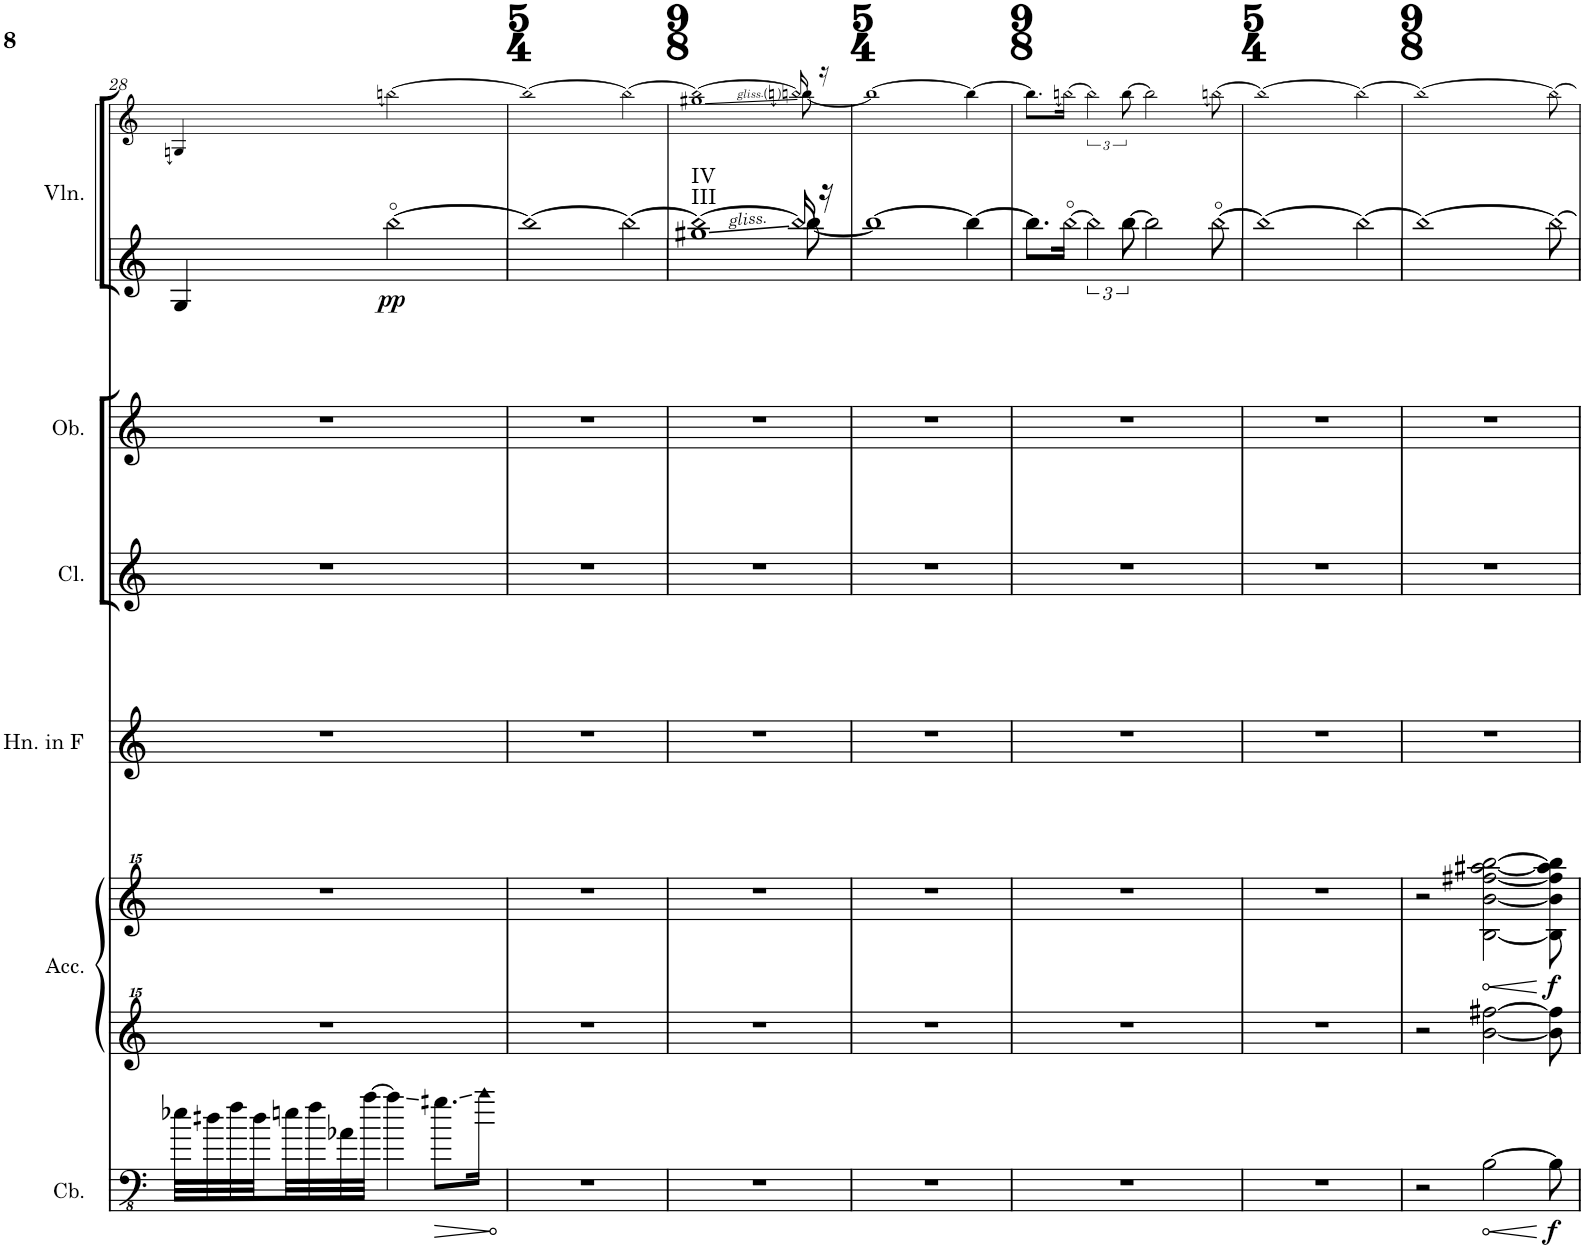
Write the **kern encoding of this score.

**kern	**dynam	**kern	**kern	**dynam	**kern	**kern	**kern	**kern	**kern	**dynam
*part6	*part6	*part5	*part5	*part5	*part4	*part3	*part2	*part1	*part1	*part1
*staff8	*staff8	*staff7	*staff6	*staff6/7	*staff5	*staff4	*staff3	*staff2	*staff1	*staff1/2
*I"Contrabass	*	*I"Accordion	*	*	*I"Horn in F	*I"Clarinet	*I"Oboe	*I"Solo Violin	*	*
*I'Cb.	*	*I'Acc.	*	*	*I'Hn. in F	*I'Cl.	*I'Ob.	*I'Vln.	*	*
!!LO:PB:g=z
*clefFv4	*	*clefG^^2	*clefG^^2	*	*clefG2	*clefG2	*clefG2	*clefG2	*clefG2	*
*Trd7c12	*	*	*	*	*Trd4c7	*Trd1c2	*	*	*	*
*k[]	*	*k[]	*k[]	*	*k[]	*k[]	*k[]	*k[]	*k[]	*
*M3/4	*	*M3/4	*M3/4	*	*M3/4	*M3/4	*M3/4	*M3/4	*M3/4	*
=28	=28	=28	=28	=28	=28	=28	=28	=28	=28	=28
32e-X\LLL	.	2.r	2.r	.	2.r	2.r	2.r	4G/	4Gn/	.
32dn\	.	.	.	.	.	.	.	.	.	.
32f\	.	.	.	.	.	.	.	.	.	.
32d\	.	.	.	.	.	.	.	.	.	.
32en\	.	.	.	.	.	.	.	.	.	.
32f\	.	.	.	.	.	.	.	.	.	.
32A-X\	.	.	.	.	.	.	.	.	.	.
[32a\JJJ	.	.	.	.	.	.	.	.	.	.
!	!	!	!	!	!	!	!	!LO:N:head=diamond	!LO:N:head=diamond	!LO:DY:b=2
4a\]	.	.	.	.	.	.	.	[2bb\	[2bbn\	pp
!	!LO:HP:b	!	!	!	!	!	!	!	!	!
8.gn\L	>	.	.	.	.	.	.	.	.	.
16B\Jk	.	.	.	.	.	.	.	.	.	.
=29	=29	=29	=29	=29	=29	=29	=29	=29	=29	=29
*M5/4	*	*M5/4	*M5/4	*	*M5/4	*M5/4	*M5/4	*M5/4	*M5/4	*
!	!	!	!	!	!	!	!	!LO:N:head=diamond	!LO:N:head=diamond	!
4%5r	.	4%5r	4%5r	.	4%5r	4%5r	4%5r	1bb_	1bb_	.
!	!	!	!	!	!	!	!	!LO:N:head=open	!LO:N:head=open	!
.	.	.	.	.	.	.	.	4bb\_	4bb\_	.
=30	=30	=30	=30	=30	=30	=30	=30	=30	=30	=30
*M9/8	*	*M9/8	*M9/8	*	*M9/8	*M9/8	*M9/8	*M9/8	*M9/8	*
!	!	!	!	!	!	!	!	!LO:TX:a:t=III	!	!
!	!	!	!	!	!	!	!	!LO:TX:a:t=IV	!	!
!	!	!	!	!	!	!	!	!LO:N:head=diamond	!LO:N:head=diamond	!
*	*	*	*	*	*	*	*	*^	*^	*
8%9r	.	8%9r	8%9r	.	8%9r	8%9r	8%9r	1bb_	1gg#X	1bb_	1gg#X	.
!	!	!	!	!	!	!	!	!LO:N:head=open	!	!LO:N:head=open	!	!
.	.	.	.	.	.	.	.	16bb/]	[8bb\	16bbni/]	[8bbn\	.
.	.	.	.	.	.	.	.	16r	.	16r	.	.
=31	=31	=31	=31	=31	=31	=31	=31	=31	=31	=31	=31	=31
*M5/4	*	*M5/4	*M5/4	*	*M5/4	*M5/4	*M5/4	*M5/4	*	*M5/4	*	*
4%5r	.	4%5r	4%5r	.	4%5r	4%5r	4%5r	1ryy	1bb_	1ryy	1bb_	.
.	.	.	.	.	.	.	.	4ryy	4bb\_	4ryy	4bb\_	.
*	*	*	*	*	*	*	*	*v	*v	*	*	*
*	*	*	*	*	*	*	*	*	*v	*v	*
=32	=32	=32	=32	=32	=32	=32	=32	=32	=32	=32
*M9/8	*	*M9/8	*M9/8	*	*M9/8	*M9/8	*M9/8	*M9/8	*M9/8	*
8%9r	.	8%9r	8%9r	.	8%9r	8%9r	8%9r	8.bb\L]	8.bb\L]	.
!	!	!	!	!	!	!	!	!LO:N:head=open	!LO:N:head=open	!
.	.	.	.	.	.	.	.	[16bb\Jk	[16bbn\Jk	.
!	!	!	!	!	!	!	!	!LO:N:head=open	!LO:N:head=open	!
.	.	.	.	.	.	.	.	4bb\]	4bb\]	.
.	.	.	.	.	.	.	.	2bb\]	2bb\]	.
!	!	!	!	!	!	!	!	!LO:N:head=open	!LO:N:head=open	!
.	.	.	.	.	.	.	.	[8bb\	[8bbn\	.
=33	=33	=33	=33	=33	=33	=33	=33	=33	=33	=33
*M5/4	*	*M5/4	*M5/4	*	*M5/4	*M5/4	*M5/4	*M5/4	*M5/4	*
!	!	!	!	!	!	!	!	!LO:N:head=open	!LO:N:head=open	!
4%5r	.	4%5r	4%5r	.	4%5r	4%5r	4%5r	1bb_	1bb_	.
!	!	!	!	!	!	!	!	!LO:N:head=open	!LO:N:head=open	!
.	.	.	.	.	.	.	.	4bb\_	4bb\_	.
=34	=34	=34	=34	=34	=34	=34	=34	=34	=34	=34
*M9/8	*	*M9/8	*M9/8	*	*M9/8	*M9/8	*M9/8	*M9/8	*M9/8	*
!	!	!	!	!	!	!	!	!LO:N:head=open	!LO:N:head=open	!
2r	.	2r	2r	.	8%9r	8%9r	8%9r	1bb_	1bb_	.
[2BB\	.	[2bbb\ [2ffff#X\	[2bb\ [2bbb\ [2ffff#X\ [2aaaa#X\ [2bbbb\	.	.	.	.	.	.	.
!	!LO:DY:n=1:b	!	!	!LO:DY:b	!	!	!	!LO:N:head=open	!LO:N:head=open	!
8BB\]	] f	8bbb\] 8ffff#\]	8bb\] 8bbb\] 8ffff#\] 8aaaa#\] 8bbbb\]	f	.	.	.	8bb\_	8bb\_	.
=	=	=	=	=	=	=	=	=	=	=
*-	*-	*-	*-	*-	*-	*-	*-	*-	*-	*-
